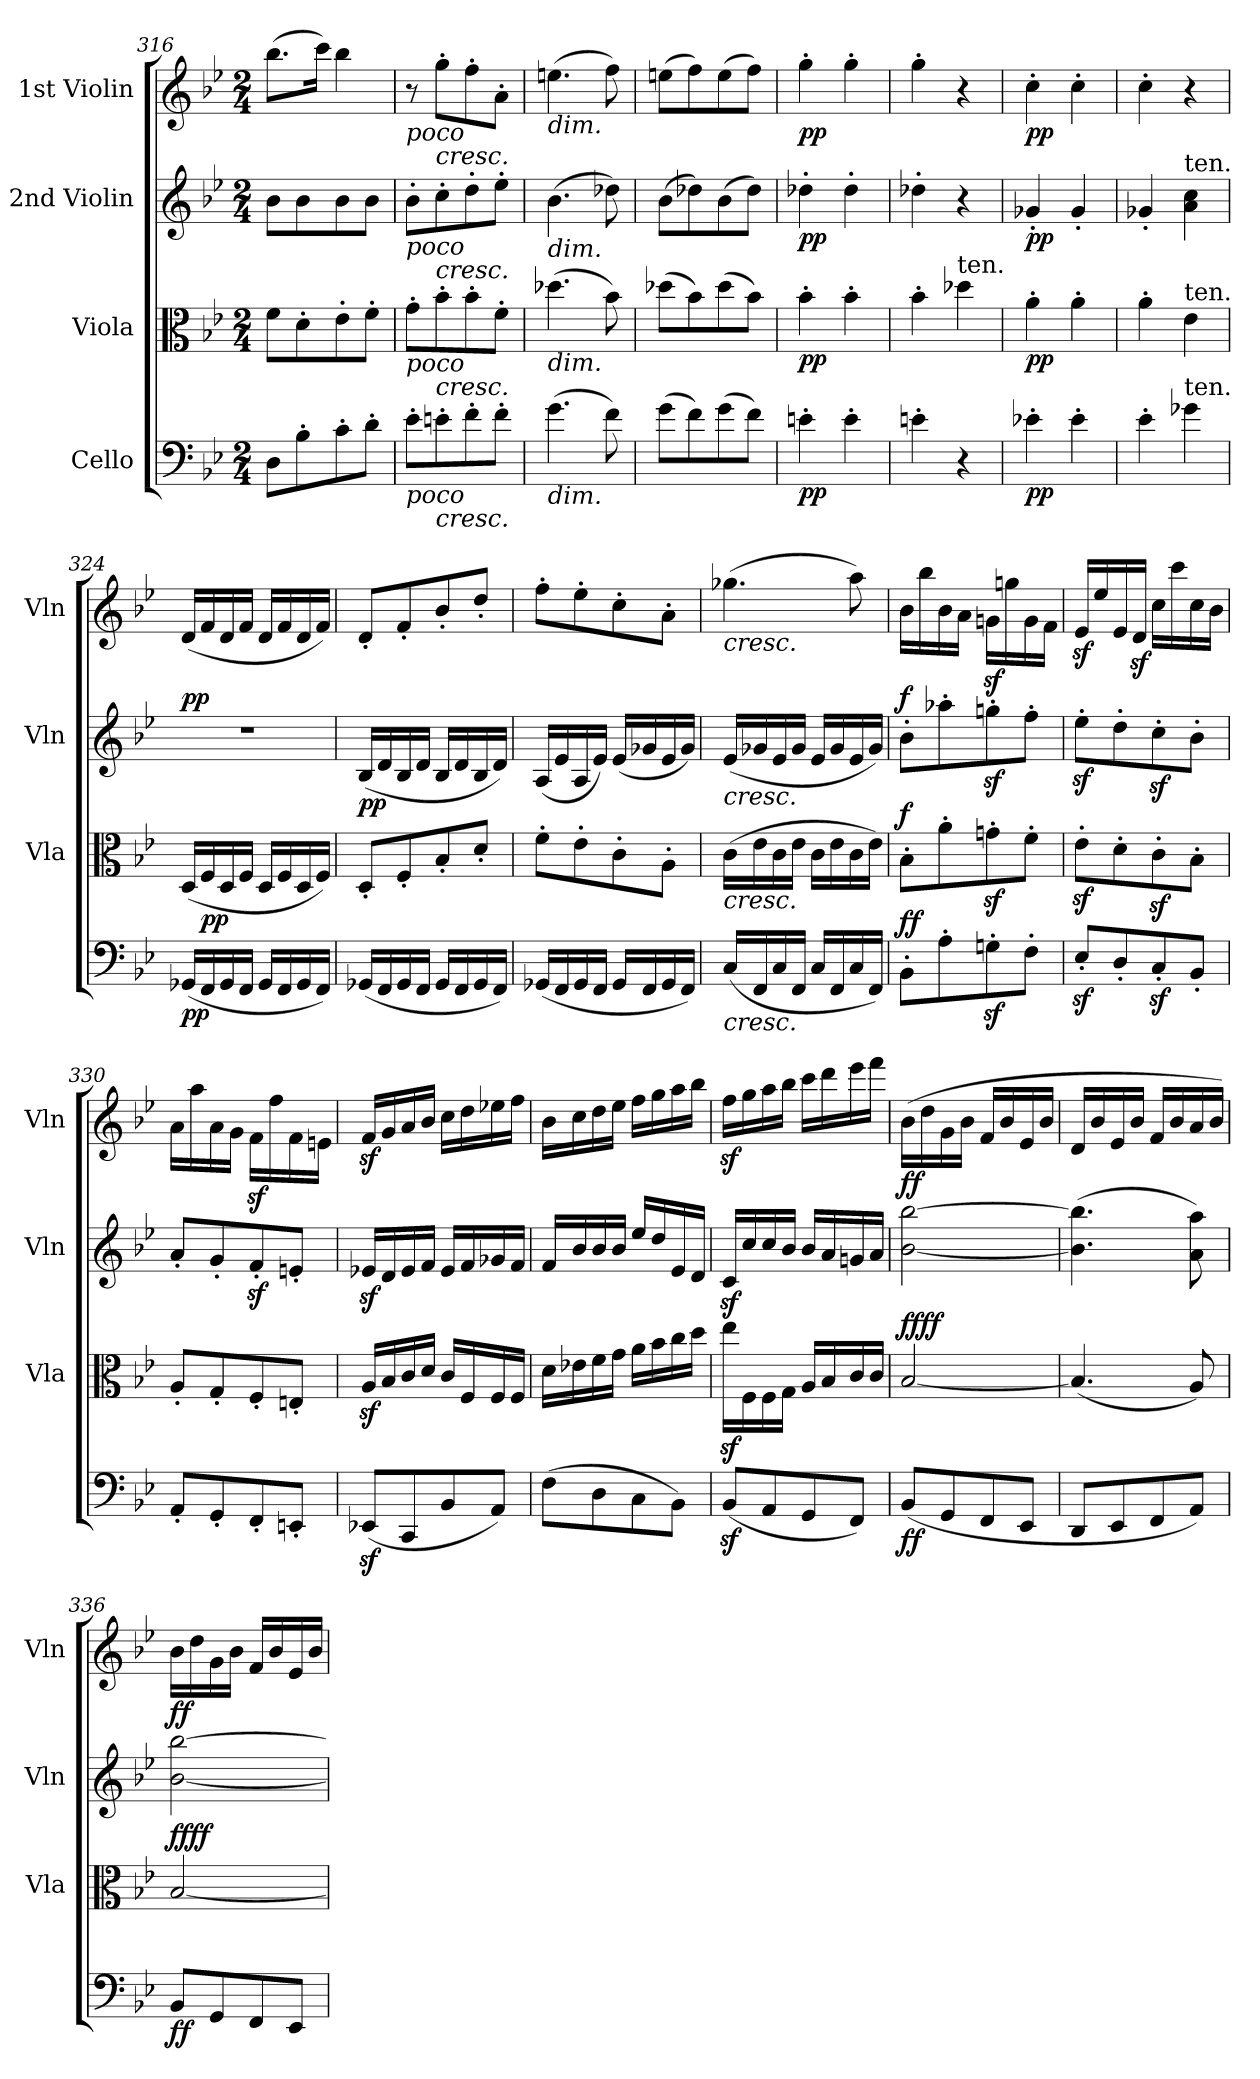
**kern	**dynam	**kern	**dynam	**kern	**dynam	**kern	**dynam
*part4	*part4	*part3	*part3	*part2	*part2	*part1	*part1
*staff4	*staff4	*staff3	*staff3	*staff2	*staff2	*staff1	*staff1
*I"Cello	*	*I"Viola	*	*I"2nd Violin	*	*I"1st Violin	*
*	*	*I'Vla	*	*I'Vln	*	*I'Vln	*
*clefF4	*	*clefC3	*	*clefG2	*	*clefG2	*
*k[b-e-]	*	*k[b-e-]	*	*k[b-e-]	*	*k[b-e-]	*
*B-:	*	*B-:	*	*B-:	*	*B-:	*
*M2/4	*	*M2/4	*	*M2/4	*	*M2/4	*
=316	=316	=316	=316	=316	=316	=316	=316
8DL	.	8fL	.	8b-L	.	(8.bb-L	.
8B-'	.	8d'	.	8b-	.	.	.
.	.	.	.	.	.	16cccJk)	.
8c'	.	8e-'	.	8b-	.	4bb-	.
8d'J	.	8f'J	.	8b-J	.	.	.
=317	=317	=317	=317	=317	=317	=317	=317
!	!	!	!	!	!	!LO:TX:b:i:t=poco	!
!	!	!	!	!LO:TX:b:i:t=poco	!	!	!
!	!	!LO:TX:b:i:t=poco	!	!	!	!	!
!LO:TX:b:i:t=poco	!	!	!	!	!	!	!
8e-'L	.	8g'L	.	8b-'L	.	8r	.
!	!	!	!	!	!	!LO:TX:b:i:t=cresc.	!
!	!	!	!	!LO:TX:b:i:t=cresc.	!	!	!
!	!	!LO:TX:b:i:t=cresc.	!	!	!	!	!
!LO:TX:b:i:t=cresc.	!	!	!	!	!	!	!
8en'	.	8b-'	.	8cc'	.	8gg'L	.
8f'	.	8b-'	.	8dd'	.	8ff'	.
8f'J	.	8f'J	.	8ee-'J	.	8a'J	.
=318	=318	=318	=318	=318	=318	=318	=318
!	!	!	!	!	!	!LO:TX:b:i:t=dim.	!
!	!	!	!	!LO:TX:b:i:t=dim.	!	!	!
!	!	!LO:TX:b:i:t=dim.	!	!	!	!	!
!LO:TX:b:i:t=dim.	!	!	!	!	!	!	!
(4.g	.	(4.dd-X	.	(4.b-	.	(4.een	.
8f)	.	8b-)	.	8dd-X)	.	8ff)	.
=319	=319	=319	=319	=319	=319	=319	=319
(8gL	.	(8dd-XL	.	(8b-L	.	(8eenL	.
8f)	.	8b-)	.	8dd-X)	.	8ff)	.
(8g	.	(8dd-	.	(8b-	.	(8ee	.
8fJ)	.	8b-J)	.	8dd-J)	.	8ffJ)	.
=320	=320	=320	=320	=320	=320	=320	=320
4en'	pp	4b-'	pp	4dd-X'	pp	4gg'	pp
4e'	.	4b-'	.	4dd-'	.	4gg'	.
=321	=321	=321	=321	=321	=321	=321	=321
4en'	.	4b-'	.	4dd-X'	.	4gg'	.
!	!	!LO:TX:a:t=ten.	!	!	!	!	!
4r	.	4dd-X	.	4r	.	4r	.
=322	=322	=322	=322	=322	=322	=322	=322
4e-X'	pp	4a'	pp	4g-X'	pp	4cc'	pp
4e-'	.	4a'	.	4g-'	.	4cc'	.
=323	=323	=323	=323	=323	=323	=323	=323
4e-'	.	4a'	.	4g-X'	.	4cc'	.
!	!	!	!	!LO:TX:a:t=ten.	!	!	!
!	!	!LO:TX:a:t=ten.	!	!	!	!	!
!LO:TX:a:t=ten.	!	!	!	!	!	!	!
4g-X	.	4e-	.	4a 4cc	.	4r	.
=324	=324	=324	=324	=324	=324	=324	=324
!	!	!	!	!	!LO:DY:a	!	!
(16GG-XLL	pp	(16DLL	.	2r	pp	(16dLL	.
16FF	.	16F	pp	.	.	16f	.
16GG-	.	16D	.	.	.	16d	.
16FFJJ	.	16FJJ	.	.	.	16fJJ	.
16GG-LL	.	16DLL	.	.	.	16dLL	.
16FF	.	16F	.	.	.	16f	.
16GG-	.	16D	.	.	.	16d	.
16FFJJ)	.	16FJJ)	.	.	.	16fJJ)	.
=325	=325	=325	=325	=325	=325	=325	=325
(16GG-XLL	.	8D'L	.	(16B-LL	pp	8d'L	.
16FF	.	.	.	16d	.	.	.
16GG-	.	8F'	.	16B-	.	8f'	.
16FFJJ	.	.	.	16dJJ	.	.	.
16GG-LL	.	8B-'	.	16B-LL	.	8b-'	.
16FF	.	.	.	16d	.	.	.
16GG-	.	8d'J	.	16B-	.	8dd'J	.
16FFJJ)	.	.	.	16dJJ)	.	.	.
=326	=326	=326	=326	=326	=326	=326	=326
(16GG-XLL	.	8f'L	.	(16ALL	.	8ff'L	.
16FF	.	.	.	16e-	.	.	.
16GG-	.	8e-'	.	16A	.	8ee-'	.
16FFJJ	.	.	.	16e-JJ)	.	.	.
16GG-LL	.	8c'	.	(16e-LL	.	8cc'	.
16FF	.	.	.	16g-X	.	.	.
16GG-	.	8A'J	.	16e-	.	8a'J	.
16FFJJ)	.	.	.	16g-JJ)	.	.	.
=327	=327	=327	=327	=327	=327	=327	=327
!	!	!	!	!	!	!LO:TX:b:i:t=cresc.	!
!	!	!	!	!LO:TX:b:i:t=cresc.	!	!	!
!	!	!LO:TX:b:i:t=cresc.	!	!	!	!	!
!LO:TX:b:i:t=cresc.	!	!	!	!	!	!	!
(16CLL	.	(16cLL	.	(16e-LL	.	(4.gg-X	.
16FF	.	16e-	.	16g-X	.	.	.
16C	.	16c	.	16e-	.	.	.
16FFJJ	.	16e-JJ	.	16g-JJ	.	.	.
16CLL	.	16cLL	.	16e-LL	.	.	.
16FF	.	16e-	.	16g-	.	.	.
16C	.	16c	.	16e-	.	8aa)	.
16FFJJ)	.	16e-JJ)	.	16g-JJ)	.	.	.
=328	=328	=328	=328	=328	=328	=328	=328
!	!LO:DY:a	!	!LO:DY:a	!	!LO:DY:a	!	!
8BB-'L	ff	8B-'L	f	8b-'L	f	16b-LL	.
.	.	.	.	.	.	16bb-	.
8A'	.	8a'	.	8aa-X'	.	16b-	.
.	.	.	.	.	.	16aJJ	.
8Gnz'	.	8gnz'	.	8ggnz'	.	16gnzLL	.
.	.	.	.	.	.	16ggn	.
8F'J	.	8f'J	.	8ff'J	.	16g	.
.	.	.	.	.	.	16fJJ	.
=329	=329	=329	=329	=329	=329	=329	=329
8E-z'L	.	8e-z'L	.	8ee-z'L	.	16e-zLL	.
.	.	.	.	.	.	16ee-	.
8D'	.	8d'	.	8dd'	.	16e-	.
.	.	.	.	.	.	16dzJJ	.
8Cz'	.	8cz'	.	8ccz'	.	16ccLL	.
.	.	.	.	.	.	16ccc	.
8BB-'J	.	8B-'J	.	8b-'J	.	16cc	.
.	.	.	.	.	.	16b-JJ	.
=330	=330	=330	=330	=330	=330	=330	=330
8AA'L	.	8A'L	.	8a'L	.	16aLL	.
.	.	.	.	.	.	16aa	.
8GG'	.	8G'	.	8g'	.	16a	.
.	.	.	.	.	.	16gJJ	.
8FF'	.	8F'	.	8fz'	.	16fzLL	.
.	.	.	.	.	.	16ff	.
8EEn'J	.	8En'J	.	8en'J	.	16f	.
.	.	.	.	.	.	16enJJ	.
=331	=331	=331	=331	=331	=331	=331	=331
(8EE-XzL	.	16AzLL	.	16e-XzLL	.	16fzLL	.
.	.	16B-	.	16d	.	16g	.
8CC	.	16c	.	16e-	.	16a	.
.	.	16dJJ	.	16fJJ	.	16b-JJ	.
8BB-	.	16cLL	.	16e-LL	.	16ccLL	.
.	.	16F	.	16f	.	16dd	.
8AAJ)	.	16F	.	16g-X	.	16ee-X	.
.	.	16FJJ	.	16fJJ	.	16ffJJ	.
=332	=332	=332	=332	=332	=332	=332	=332
(8FL	.	16dLL	.	16fLL	.	16b-LL	.
.	.	16e-X	.	16b-	.	16cc	.
8D	.	16f	.	16b-	.	16dd	.
.	.	16gJJ	.	16b-JJ	.	16ee-JJ	.
8C	.	16aLL	.	16ee-LL	.	16ffLL	.
.	.	16b-	.	16dd	.	16gg	.
8BB-J)	.	16cc	.	16e-	.	16aa	.
.	.	16ddJJ	.	16dJJ	.	16bb-JJ	.
=333	=333	=333	=333	=333	=333	=333	=333
(8BB-zL	.	16ee-zLL	.	16czLL	.	16ffzLL	.
.	.	16F	.	16cc	.	16gg	.
8AA	.	16F	.	16cc	.	16aa	.
.	.	16GJJ	.	16b-JJ	.	16bb-JJ	.
8GG	.	16ALL	.	16b-LL	.	16cccLL	.
.	.	16B-	.	16a	.	16ddd	.
8FFJ)	.	16c	.	16gn	.	16eee-	.
.	.	16cJJ	.	16aJJ	.	16fffJJ	.
=334	=334	=334	=334	=334	=334	=334	=334
!	!	!	!LO:DY:a	!	!	!	!
(8BB-L	ff	[2B-	ffff	[2b- [2bb-	.	(16b-LL	ff
.	.	.	.	.	.	16dd	.
8GG	.	.	.	.	.	16g	.
.	.	.	.	.	.	16b-JJ	.
8FF	.	.	.	.	.	16fLL	.
.	.	.	.	.	.	16b-	.
8EE-J	.	.	.	.	.	16e-	.
.	.	.	.	.	.	16b-JJ	.
=335	=335	=335	=335	=335	=335	=335	=335
8DDL	.	(4.B-]	.	(4.b-] 4.bb-]	.	16dLL	.
.	.	.	.	.	.	16b-	.
8EE-	.	.	.	.	.	16e-	.
.	.	.	.	.	.	16b-JJ	.
8FF	.	.	.	.	.	16fLL	.
.	.	.	.	.	.	16b-	.
8AAJ)	.	8A)	.	8a 8aa)	.	16a	.
.	.	.	.	.	.	16b-JJ)	.
=336	=336	=336	=336	=336	=336	=336	=336
!	!	!	!LO:DY:a	!	!	!	!
8BB-L	ff	[2B-	ffff	[2b- [2bb-	.	16b-LL	ff
.	.	.	.	.	.	16dd	.
8GG	.	.	.	.	.	16g	.
.	.	.	.	.	.	16b-JJ	.
8FF	.	.	.	.	.	16fLL	.
.	.	.	.	.	.	16b-	.
8EE-J	.	.	.	.	.	16e-	.
.	.	.	.	.	.	16b-JJ	.
=	=	=	=	=	=	=	=
*-	*-	*-	*-	*-	*-	*-	*-
